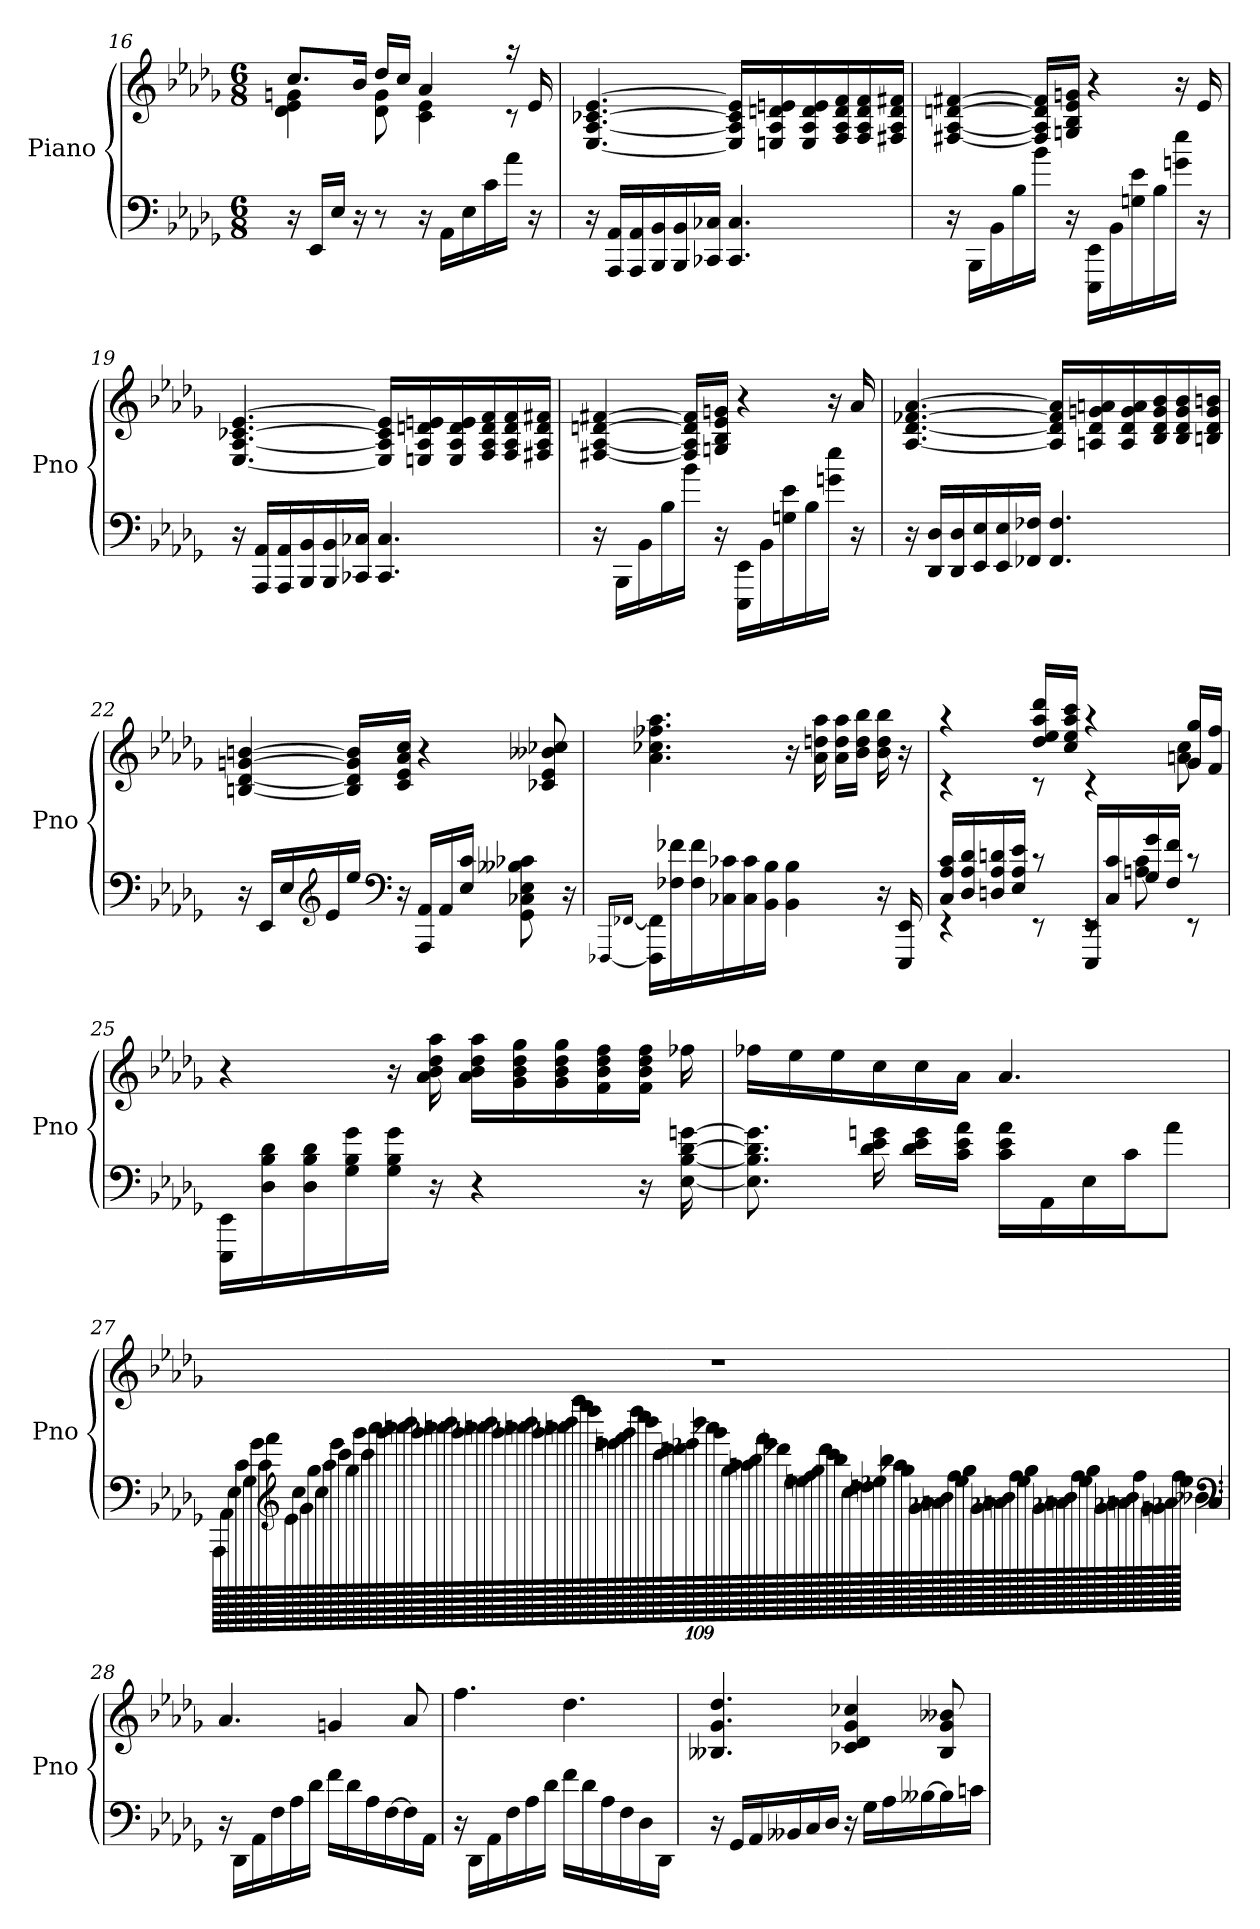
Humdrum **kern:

**kern	**kern
*part1	*part1
*staff2	*staff1
*I"Piano	*
*I'Pno	*
*clefF4	*clefG2
*k[b-e-a-d-g-]	*k[b-e-a-d-g-]
*D-:	*D-:
*M6/8	*M6/8
=16	=16
*	*^
16r	8.ccL	4d- 4e- 4gn
16EE-LL	.	.
16E-JJ	.	.
16r	16b-Jk	.
8r	16dd-LL	8d- 8g
.	16ccJJ	.
16r	4a-	4c 4e-
16AA-LL	.	.
16E-	.	.
16c	.	.
16a-JJ	16raa	8rc
16r	16e-	.
*	*v	*v
=17	=17
16r	[4.E- [4.A- [4.c-X [4.e-
16AAA- 16AA-LL	.
16AAA- 16AA-	.
16BBB- 16BB-	.
16BBB- 16BB-	.
16CC-X 16C-XJJ	.
4.CC- 4.C-	16E-] 16A-] 16c-] 16e-]LL
.	16En 16A- 16dn 16en
.	16E 16A- 16d 16e
.	16F 16A- 16d 16f
.	16F 16A- 16d 16f
.	16F#X 16A- 16d 16f#XJJ
=18	=18
16r	[4F#X [4A- [4dn [4f#X
16BBB-LL	.
16BB-	.
16B-	.
16b-JJ	16F#] 16A-] 16d] 16f#]LL
16r	16Gn 16B- 16e- 16gnJJ
16EEE- 16EE-LL	4r
16BB-	.
16Gn 16e-	.
16B-	.
16gn 16ee-JJ	16r
16r	16e-
=19	=19
16r	[4.E- [4.A- [4.c-X [4.e-
16AAA- 16AA-LL	.
16AAA- 16AA-	.
16BBB- 16BB-	.
16BBB- 16BB-	.
16CC-X 16C-XJJ	.
4.CC- 4.C-	16E-] 16A-] 16c-] 16e-]LL
.	16En 16A- 16dn 16en
.	16E 16A- 16d 16e
.	16F 16A- 16d 16f
.	16F 16A- 16d 16f
.	16F#X 16A- 16d 16f#XJJ
=20	=20
16r	[4F#X [4A- [4dn [4f#X
16BBB-LL	.
16BB-	.
16B-	.
16b-JJ	16F#] 16A-] 16d] 16f#]LL
16r	16Gn 16B- 16e- 16gnJJ
16EEE- 16EE-LL	4r
16BB-	.
16Gn 16e-	.
16B-	.
16gn 16ee-JJ	16r
16r	16a-
=21	=21
16r	[4.A- [4.d- [4.f-X [4.a-
16DD- 16D-LL	.
16DD- 16D-	.
16EE- 16E-	.
16EE- 16E-	.
16FF-X 16F-XJJ	.
4.FF- 4.F-	16A-] 16d-] 16f-] 16a-]LL
.	16An 16d- 16gn 16an
.	16A 16d- 16g 16a
.	16B- 16d- 16g 16b-
.	16B- 16d- 16g 16b-
.	16Bn 16d- 16g 16bnJJ
=22	=22
16r	[4Bn [4d- [4gn [4bn
16EE-LL	.
16E-	.
*clefG2	*
16e-	.
16ee-JJ	16B] 16d-] 16g] 16b]LL
*clefF4	*
16r	16c 16e- 16a- 16ccJJ
16AAA- 16AA-LL	4r
16AA-	.
16E- 16cJJ	.
8GG- 8C-X 8E- 8B--X 8c-X	.
.	8c-X 8e- 8b--X 8cc-X
16r	.
=23	=23
[16qqFFF-X/LL	.
[16qqFF-X/JJ	.
16FFF-] 16FF-]LL	4.a- 4.cc-X 4.ff-X 4.aa-
16F-X 16f-X	.
16F- 16f-	.
16C-X 16c-X	.
16C- 16c-	.
16BB- 16B-JJ	.
4BB- 4B-	16r
.	16a- 16ddn 16aa-
.	16a- 16dd 16aa-LL
.	16b- 16dd 16bb-JJ
16r	16b- 16dd 16bb-
16EEE- 16EE-	16r
=24	=24
*^	*^
16C 16A- 16cLL	4rEE	4raa	4rc
16D- 16A- 16d-	.	.	.
16Dn 16A- 16dn	.	.	.
16E- 16A- 16e-JJ	.	.	.
8rc	8rEE	16dd- 16ee- 16aa- 16ddd-LL	8rc
.	.	16cc 16ee- 16aa- 16cccJJ	.
16EEE- 16EE-LL	8rEE	4raa	4rc
16C 16c	.	.	.
16G- 16g-	8An 8c	.	.
16F 16fJJ	.	.	.
8rc	8rEE	16g- 16gg-LL	8an 8cc
.	.	16f 16ffJJ	.
*v	*v	*	*
*	*v	*v
=25	=25
16EEE- 16EE-LL	4r
16D- 16B- 16d-	.
16D- 16B- 16d-	.
16G- 16B- 16g-	.
16G- 16B- 16g-JJ	16r
16r	16a- 16b- 16dd- 16aa-
4r	16a- 16b- 16dd- 16aa-LL
.	16g- 16b- 16dd- 16gg-
.	16g- 16b- 16dd- 16gg-
.	16f 16b- 16dd- 16ff
16r	16f 16b- 16dd- 16ffJJ
[16E- [16B- [16d- [16gn	16ff-X
=26	=26
8.E-] 8.B-] 8.d-] 8.g]	16ff-XLL
.	16ee-
.	16ee-
16d- 16e- 16gn	16cc
16d- 16e- 16gLL	16cc
16c 16e- 16a-JJ	16a-JJ
16c 16e- 16a-LL	4.a-
16AA-	.
16E-	.
16cJ	.
8a-J	.
=27	=27
436AAA-LLLLLL	2.r
436AA-	.
436E-	.
436c	.
436G-	.
436g-	.
436c	.
436a-	.
*clefG2	*
436e-	.
436cc	.
436g-	.
436gg-	.
436cc	.
436aa-	.
436eee-	.
436ccc	.
436gg-	.
436ggg-	.
436ccc	.
436aaa-	.
436ggg-	.
436aaa-	.
436aaan	.
436bbb-	.
436ggg-	.
436aaa-X	.
436aaan	.
436bbb-	.
436ggg-	.
436aaa-X	.
436aaan	.
436bbb-	.
436ggg-	.
436aaa-X	.
436aaan	.
436bbb-	.
436ggg-	.
436aaa-X	.
436aaan	.
436bbb-	.
436ffff	.
436eeee-	.
436dddd-	.
436eee-	.
436eeen	.
436fff	.
436ggg-	.
436dddd-	.
436cccc	.
436bbb-	.
436ccc	.
436ddd-	.
436dddn	.
436eee-X	.
436bbb-	.
436aaa-X	.
436ggg-	.
436gg-	.
436aa-	.
436aan	.
436bb-	.
436fff	.
436eee-	.
436ddd-X	.
436ee-	.
436een	.
436ff	.
436gg-	.
436ddd-	.
436ccc	.
436bb-	.
436cc	.
436dd-	.
436ddn	.
436ee-X	.
436bb-	.
436aa-X	.
436gg-	.
436g-	.
436a-X	.
436an	.
436b-	.
436ff	.
436ee-	.
436gg-	.
436g-	.
436a-X	.
436an	.
436b-	.
436ff	.
436ee-	.
436gg-	.
436g-	.
436a-X	.
436an	.
436b-	.
436ff	.
436ee-	.
436gg-	.
436g-	.
436a-X	.
436an	.
436b-	.
436ff	.
436g-	.
436gn	.
436a-X	.
436ff	.
436ee-JJJJJJ	.
4b--X	.
4a-	.
*clefF4	*
=28	=28
16r	4.a-
16DD-LL	.
16AA-	.
16F	.
16A-	.
16d-JJ	.
16fLL	4gn
16d-	.
16A-	.
[16F	.
16F]	8a-
16AA-JJ	.
=29	=29
16r	4.ff
16DD-LL	.
16AA-	.
16F	.
16A-	.
16d-JJ	.
16fLL	4.dd-
16d-	.
16A-	.
16F	.
16D-	.
16DD-JJ	.
=30	=30
16r	4.B--X 4.g- 4.dd-
16GG-LL	.
16AA-	.
16BB--X	.
16C	.
16D-JJ	.
16r	4c-X 4d- 4g- 4cc-X
16G-LL	.
16A-	.
[16B--X	.
16B--]	8B-- 8g- 8b--X
16cnJJ	.
=	=
*-	*-
